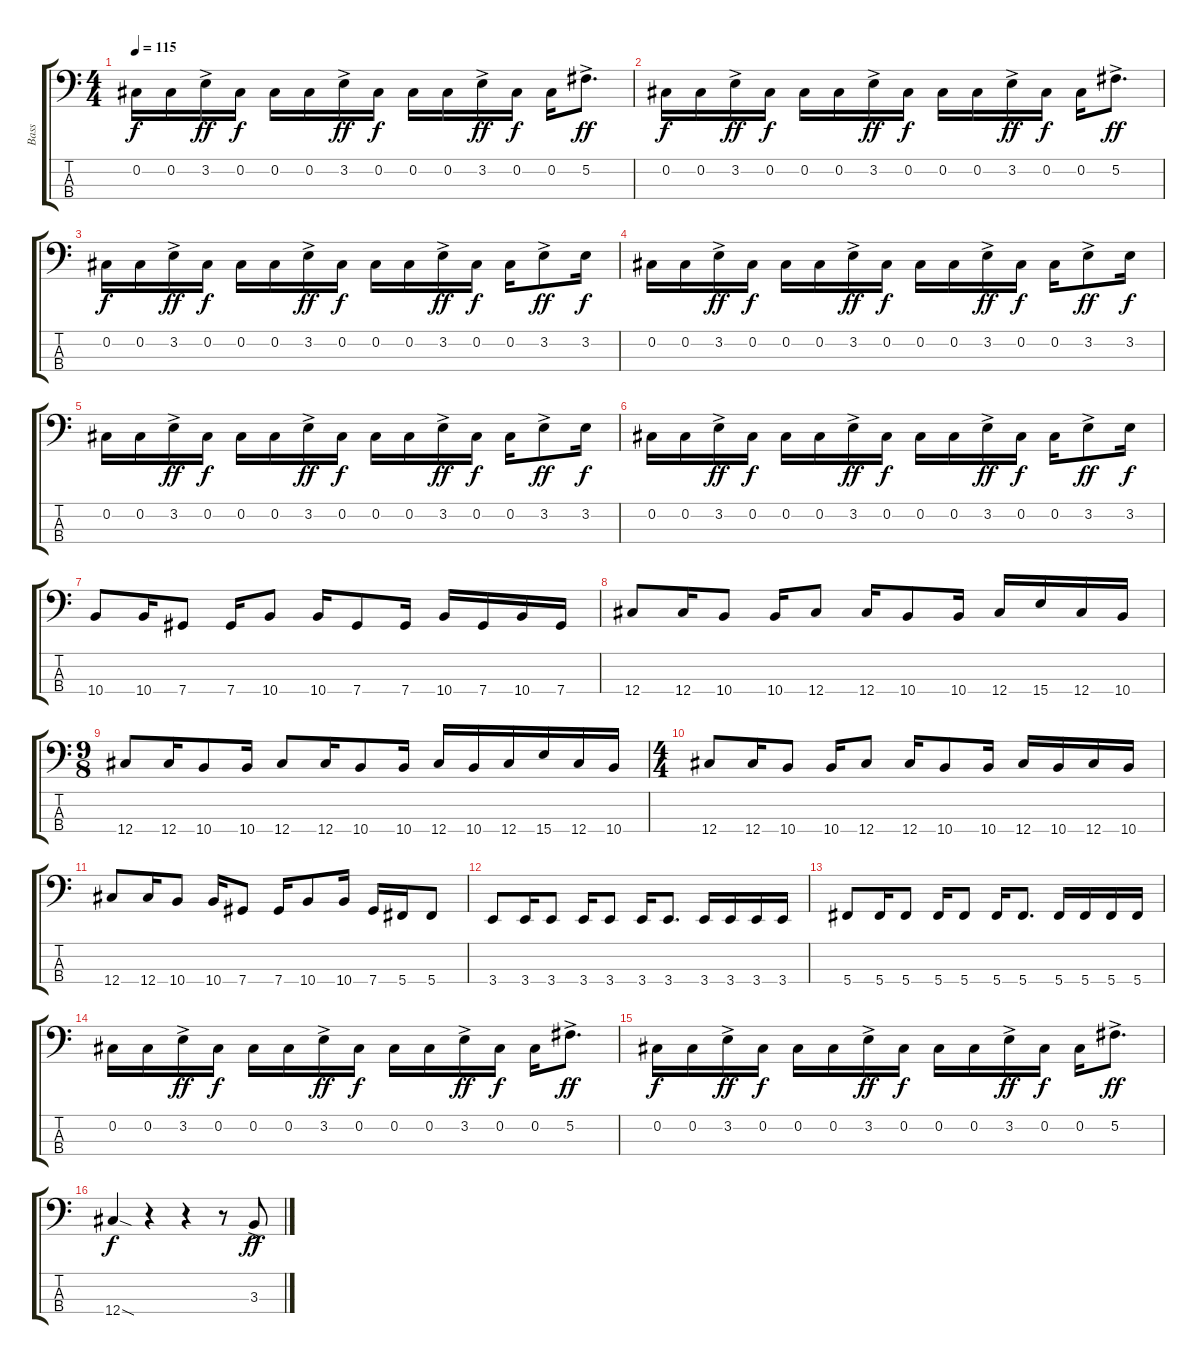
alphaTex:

\track ("Bass" "Bass") {instrument electricbasspick}
\staff {score tabs}
\tuning (Gb2 Db2 Ab1 Db1) {hide}
\ts (4 4)
\tempo 115
\clef f4
\ks c
0.2.16{dy f} 0.2.16 3.2{ac}.16{dy ff} 0.2.16{dy f} 0.2.16 0.2.16 3.2{ac}.16{dy ff} 0.2.16{dy f} 0.2.16 0.2.16 3.2{ac}.16{dy ff} 0.2.16{dy f} 0.2.16 5.2{ac}.8{d dy ff} |
0.2.16{dy f} 0.2.16 3.2{ac}.16{dy ff} 0.2.16{dy f} 0.2.16 0.2.16 3.2{ac}.16{dy ff} 0.2.16{dy f} 0.2.16 0.2.16 3.2{ac}.16{dy ff} 0.2.16{dy f} 0.2.16 5.2{ac}.8{d dy ff} |
0.2.16{dy f} 0.2.16 3.2{ac}.16{dy ff} 0.2.16{dy f} 0.2.16 0.2.16 3.2{ac}.16{dy ff} 0.2.16{dy f} 0.2.16 0.2.16 3.2{ac}.16{dy ff} 0.2.16{dy f} 0.2.16 3.2{ac}.8{dy ff} 3.2.16{dy f} |
0.2.16 0.2.16 3.2{ac}.16{dy ff} 0.2.16{dy f} 0.2.16 0.2.16 3.2{ac}.16{dy ff} 0.2.16{dy f} 0.2.16 0.2.16 3.2{ac}.16{dy ff} 0.2.16{dy f} 0.2.16 3.2{ac}.8{dy ff} 3.2.16{dy f} |
0.2.16 0.2.16 3.2{ac}.16{dy ff} 0.2.16{dy f} 0.2.16 0.2.16 3.2{ac}.16{dy ff} 0.2.16{dy f} 0.2.16 0.2.16 3.2{ac}.16{dy ff} 0.2.16{dy f} 0.2.16 3.2{ac}.8{dy ff} 3.2.16{dy f} |
0.2.16 0.2.16 3.2{ac}.16{dy ff} 0.2.16{dy f} 0.2.16 0.2.16 3.2{ac}.16{dy ff} 0.2.16{dy f} 0.2.16 0.2.16 3.2{ac}.16{dy ff} 0.2.16{dy f} 0.2.16 3.2{ac}.8{dy ff} 3.2.16{dy f} |
10.4.8 10.4.16 7.4.8 7.4.16 10.4.8 10.4.16 7.4.8 7.4.16 10.4.16 7.4.16 10.4.16 7.4.16 |
12.4.8 12.4.16 10.4.8 10.4.16 12.4.8 12.4.16 10.4.8 10.4.16 12.4.16 15.4.16 12.4.16 10.4.16 |
\ts (9 8)
12.4.8 12.4.16 10.4.8 10.4.16 12.4.8 12.4.16 10.4.8 10.4.16 12.4.16 10.4.16 12.4.16 15.4.16 12.4.16 10.4.16 |
\ts (4 4)
12.4.8 12.4.16 10.4.8 10.4.16 12.4.8 12.4.16 10.4.8 10.4.16 12.4.16 10.4.16 12.4.16 10.4.16 |
12.4.8 12.4.16 10.4.8 10.4.16 7.4.8 7.4.16 10.4.8 10.4.16 7.4.16 5.4.16 5.4.8 |
3.4.8 3.4.16 3.4.8 3.4.16 3.4.8 3.4.16 3.4.8{d} 3.4.16 3.4.16 3.4.16 3.4.16 |
5.4.8 5.4.16 5.4.8 5.4.16 5.4.8 5.4.16 5.4.8{d} 5.4.16 5.4.16 5.4.16 5.4.16 |
0.2.16 0.2.16 3.2{ac}.16{dy ff} 0.2.16{dy f} 0.2.16 0.2.16 3.2{ac}.16{dy ff} 0.2.16{dy f} 0.2.16 0.2.16 3.2{ac}.16{dy ff} 0.2.16{dy f} 0.2.16 5.2{ac}.8{d dy ff} |
0.2.16{dy f} 0.2.16 3.2{ac}.16{dy ff} 0.2.16{dy f} 0.2.16 0.2.16 3.2{ac}.16{dy ff} 0.2.16{dy f} 0.2.16 0.2.16 3.2{ac}.16{dy ff} 0.2.16{dy f} 0.2.16 5.2{ac}.8{d dy ff} |
12.4{sod}.4{dy f} r.4 r.4 r.8 3.3{ac}.8{dy ff}
